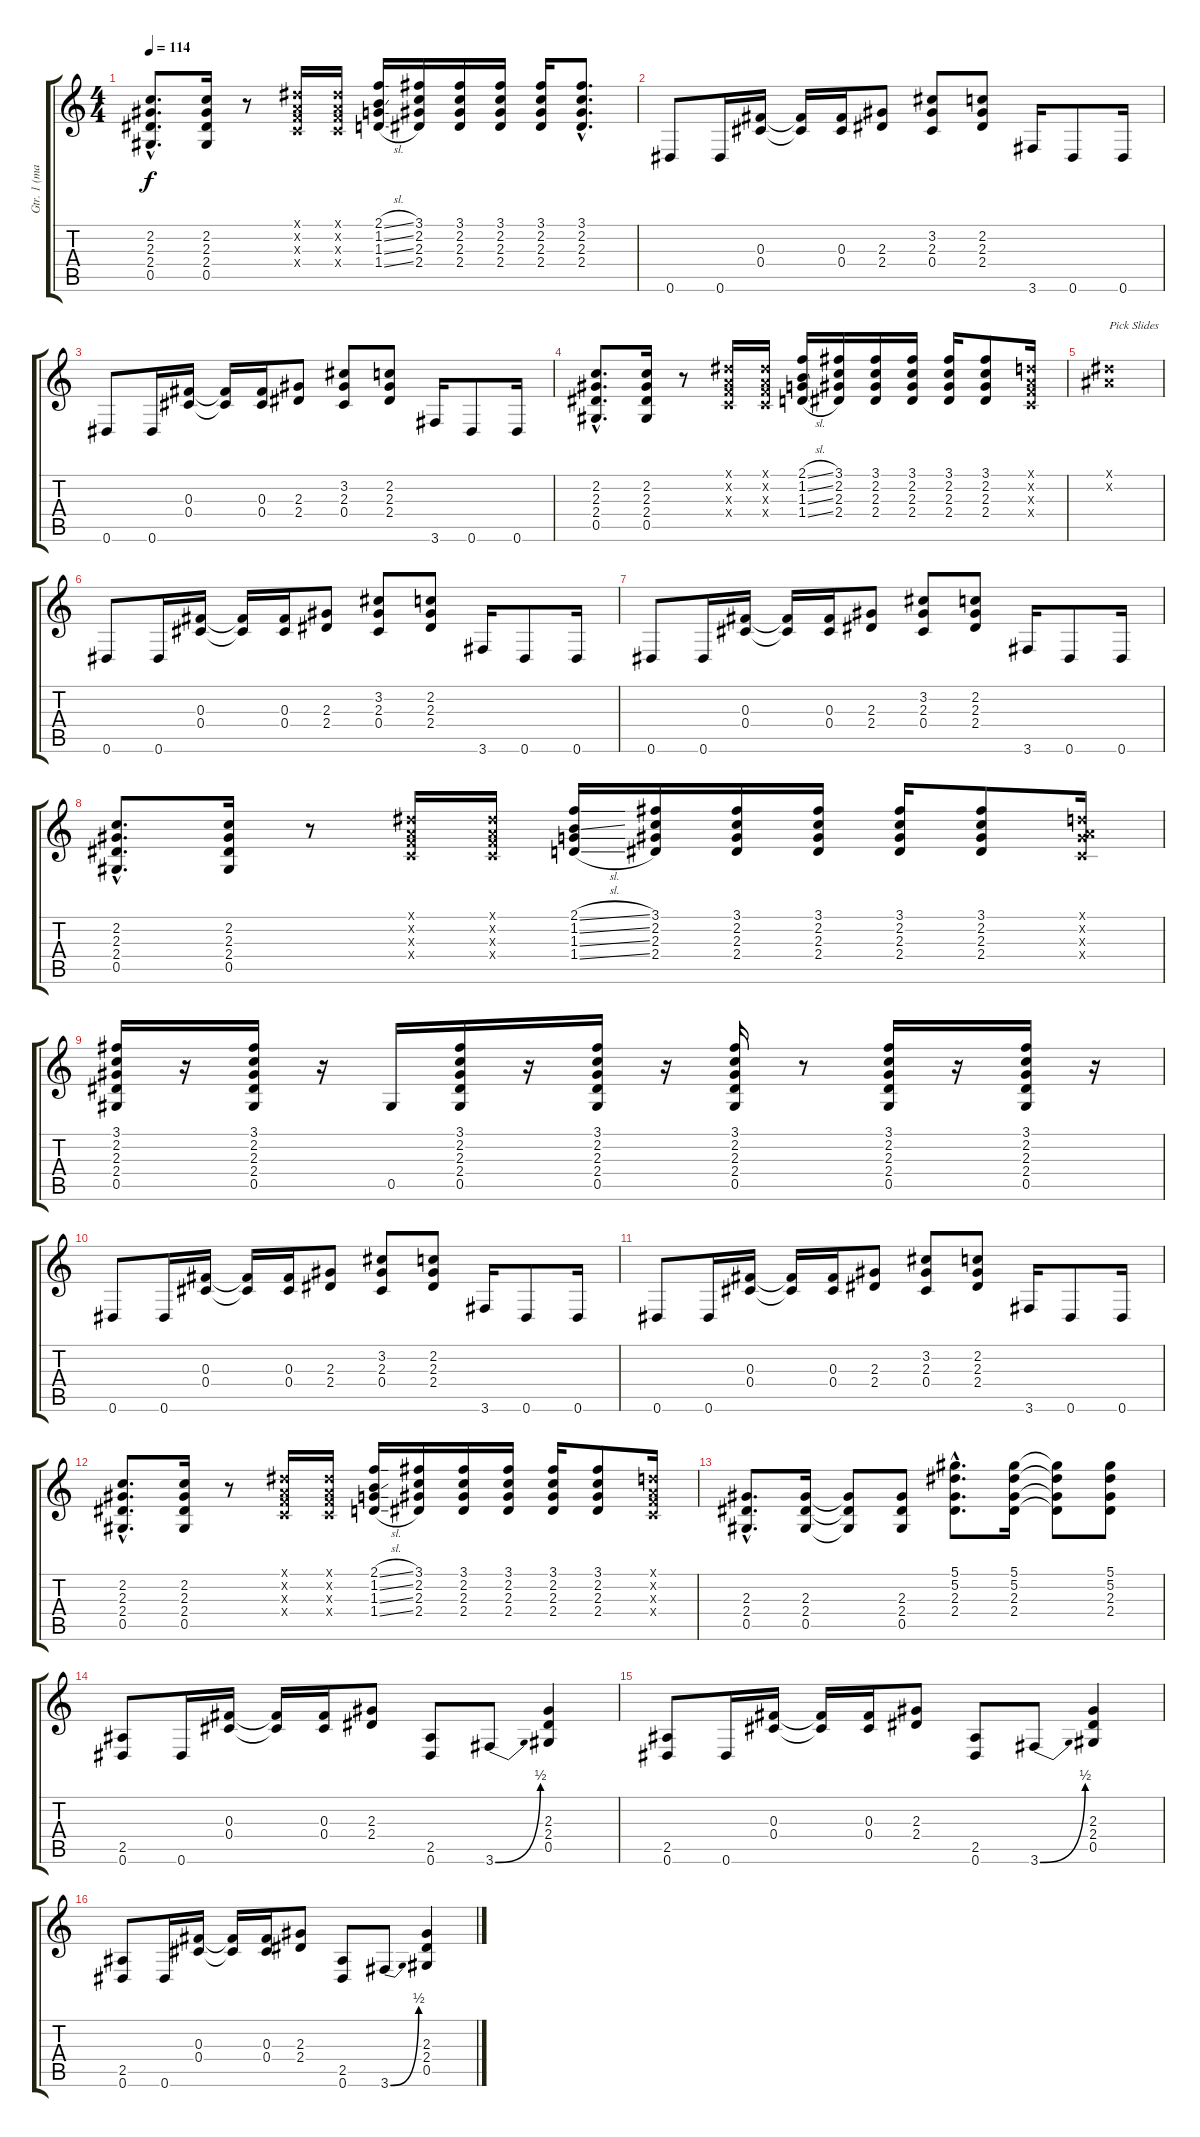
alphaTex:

\track ("Gtr. 1 (main)" "Gtr. 1 (ma") {instrument distortionguitar}
\staff {score tabs}
\tuning (Eb4 Bb3 Gb3 Db3 Ab2 Eb2) {hide}
\ts (4 4)
\tempo 114
\clef g2
\ks c
(2.2{hac} 2.3{hac} 2.4{hac} 0.5{hac}).8{d dy f} (2.2 2.3 2.4 0.5).16 r.8 (0.1{x} -1.2{x} -1.3{x} -1.4{x}).16 (0.1{x} -1.2{x} -1.3{x} -1.4{x}).16 (2.1{sl} 1.2{sl} 1.3{sl} 1.4{sl}).16 (3.1 2.2 2.3 2.4).16 (3.1 2.2 2.3 2.4).16 (3.1 2.2 2.3 2.4).16 (3.1 2.2 2.3 2.4).16 (3.1{hac} 2.2{hac} 2.3{hac} 2.4{hac}).8{d} |
0.6.8 0.6.16 (0.3 0.4).16 (0.3{t} 0.4{t}).16 (0.3 0.4).16 (2.3 2.4).8 (3.2 2.3 0.4).8 (2.2 2.3 2.4).8 3.6.16 0.6.8 0.6.16 |
0.6.8 0.6.16 (0.3 0.4).16 (0.3{t} 0.4{t}).16 (0.3 0.4).16 (2.3 2.4).8 (3.2 2.3 0.4).8 (2.2 2.3 2.4).8 3.6.16 0.6.8 0.6.16 |
(2.2{hac} 2.3{hac} 2.4{hac} 0.5{hac}).8{d} (2.2 2.3 2.4 0.5).16 r.8 (0.1{x} -1.2{x} -1.3{x} -1.4{x}).16 (0.1{x} -1.2{x} -1.3{x} -1.4{x}).16 (2.1{sl} 1.2{sl} 1.3{sl} 1.4{sl}).16 (3.1 2.2 2.3 2.4).16 (3.1 2.2 2.3 2.4).16 (3.1 2.2 2.3 2.4).16 (3.1 2.2 2.3 2.4).16 (3.1 2.2 2.3 2.4).8 (-1.1{x} -1.2{x} -1.3{x} -1.4{x}).16 |
(0.1{x} 0.2{x}).1{txt "Pick Slides"} |
0.6.8 0.6.16 (0.3 0.4).16 (0.3{t} 0.4{t}).16 (0.3 0.4).16 (2.3 2.4).8 (3.2 2.3 0.4).8 (2.2 2.3 2.4).8 3.6.16 0.6.8 0.6.16 |
0.6.8 0.6.16 (0.3 0.4).16 (0.3{t} 0.4{t}).16 (0.3 0.4).16 (2.3 2.4).8 (3.2 2.3 0.4).8 (2.2 2.3 2.4).8 3.6.16 0.6.8 0.6.16 |
(2.2{hac} 2.3{hac} 2.4{hac} 0.5{hac}).8{d} (2.2 2.3 2.4 0.5).16 r.8 (0.1{x} -1.2{x} -1.3{x} -1.4{x}).16 (0.1{x} -1.2{x} -1.3{x} -1.4{x}).16 (2.1{sl} 1.2{sl} 1.3{sl} 1.4{sl}).16 (3.1 2.2 2.3 2.4).16 (3.1 2.2 2.3 2.4).16 (3.1 2.2 2.3 2.4).16 (3.1 2.2 2.3 2.4).16 (3.1 2.2 2.3 2.4).8 (-1.1{x} -1.2{x} 2.3{x} -1.4{x}).16 |
(3.1 2.2 2.3 2.4 0.5).16 r.16 (3.1 2.2 2.3 2.4 0.5).16 r.16 0.5.16 (3.1 2.2 2.3 2.4 0.5).16 r.16 (3.1 2.2 2.3 2.4 0.5).16 r.16 (3.1 2.2 2.3 2.4 0.5).16 r.8 (3.1 2.2 2.3 2.4 0.5).16 r.16 (3.1 2.2 2.3 2.4 0.5).16 r.16 |
0.6.8 0.6.16 (0.3 0.4).16 (0.3{t} 0.4{t}).16 (0.3 0.4).16 (2.3 2.4).8 (3.2 2.3 0.4).8 (2.2 2.3 2.4).8 3.6.16 0.6.8 0.6.16 |
0.6.8 0.6.16 (0.3 0.4).16 (0.3{t} 0.4{t}).16 (0.3 0.4).16 (2.3 2.4).8 (3.2 2.3 0.4).8 (2.2 2.3 2.4).8 3.6.16 0.6.8 0.6.16 |
(2.2{hac} 2.3{hac} 2.4{hac} 0.5{hac}).8{d} (2.2 2.3 2.4 0.5).16 r.8 (0.1{x} -1.2{x} -1.3{x} -1.4{x}).16 (0.1{x} -1.2{x} -1.3{x} -1.4{x}).16 (2.1{sl} 1.2{sl} 1.3{sl} 1.4{sl}).16 (3.1 2.2 2.3 2.4).16 (3.1 2.2 2.3 2.4).16 (3.1 2.2 2.3 2.4).16 (3.1 2.2 2.3 2.4).16 (3.1 2.2 2.3 2.4).8 (-1.1{x} -1.2{x} -1.3{x} -1.4{x}).16 |
(2.3{hac} 2.4{hac} 0.5{hac}).8{d} (2.3 2.4 0.5).16 (2.3{t} 2.4{t} 0.5{t}).8 (2.3 2.4 0.5).8 (5.1{hac} 5.2{hac} 2.3{hac} 2.4{hac}).8{d} (5.1 5.2 2.3 2.4).16 (5.1{t} 5.2{t} 2.3{t} 2.4{t}).8 (5.1 5.2 2.3 2.4).8 |
(2.5 0.6).8 0.6.16 (0.3 0.4).16 (0.3{t} 0.4{t}).16 (0.3 0.4).16 (2.3 2.4).8 (2.5 0.6).8 3.6{be (bend 0 0 60 2)}.8 (2.3 2.4 0.5).4 |
(2.5 0.6).8 0.6.16 (0.3 0.4).16 (0.3{t} 0.4{t}).16 (0.3 0.4).16 (2.3 2.4).8 (2.5 0.6).8 3.6{be (bend 0 0 60 2)}.8 (2.3 2.4 0.5).4 |
(2.5 0.6).8 0.6.16 (0.3 0.4).16 (0.3{t} 0.4{t}).16 (0.3 0.4).16 (2.3 2.4).8 (2.5 0.6).8 3.6{be (bend 0 0 60 2)}.8 (2.3 2.4 0.5).4
